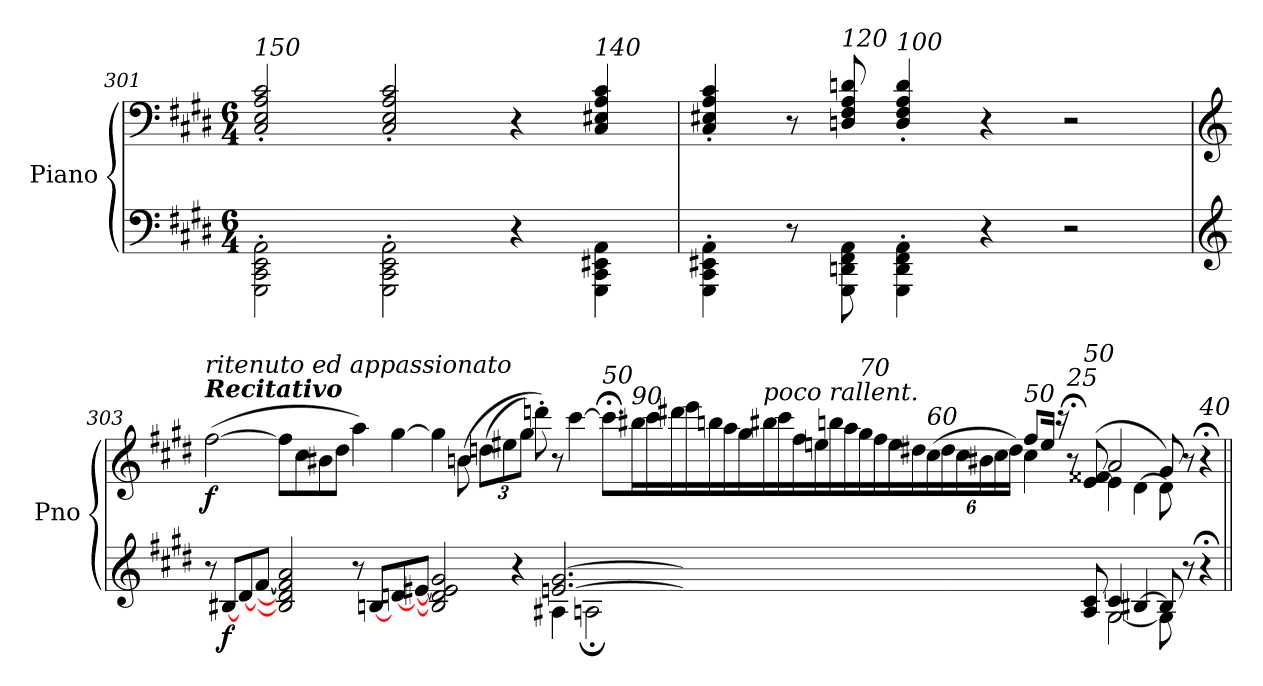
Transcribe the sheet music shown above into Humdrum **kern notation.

**kern	**kern	**dynam
*part1	*part1	*part1
*staff2	*staff1	*staff1/2
*I"Piano	*	*
*I'Pno	*	*
*clefF4	*clefF4	*
*k[f#c#g#d#]	*k[f#c#g#d#]	*
*M6/4	*M6/4	*
=301	=301	=301
!	!LO:TX:a:i:t=150	!
2GGG#\' 2CC#\' 2EE\' 2AA\'	2C#/' 2E/' 2A/' 2c#/'	.
2GGG#\' 2CC#\' 2EE\' 2AA\'	2C#/' 2E/' 2A/' 2c#/'	.
4r	4r	.
!	!LO:TX:a:i:t=140	!
4GGG#\ 4CC#\ 4EE#X\ 4AA\	4C#/ 4E#X/ 4A/ 4c#/	.
=302	=302	=302
4GGG#\' 4CC#\' 4EE#X\' 4AA\'	4C#/' 4E#X/' 4A/' 4c#/'	.
8r	8r	.
!	!LO:TX:a:i:t=120	!
8GGG#\ 8DDn\ 8FF#\ 8AA\	8Dn/ 8F#/ 8A/ 8dn/	.
!	!LO:TX:a:i:t=100	!
4GGG#\' 4DD\' 4FF#\' 4AA\'	4D/' 4F#/' 4A/' 4d/'	.
4r	4r	.
2r	2r	.
!!LO:LB:g=z
=303	=303	=303
*clefG2	*clefG2	*
*^	*^	*
!	!	!LO:TX:a:Bi:t=Recitativo	!	!
!	!	!LO:TX:a:i:t=ritenuto ed appassionato	!	!
!	!	!	!	!LO:DY:b
8r	4ryy	(>[2ff#!\	8ryy	f
!	!	!	!	!LO:DY:b=2
*	*	*v	*v	*
[8B#X!/L	.	.	f
*v	*v	*	*
[8d#!/	.	.
[8f#!/J	.	.
2B#!/] 2d#!/] 2f#!/] 2a!/	8ff#!\L]	.
.	8cc#!\	.
.	8b#X!\	.
.	8dd#!\J	.
8r	4aa!\)	.
[8Bn!/L	.	.
[8dn!/	[4gg#!\	.
[8e#X!/J	.	.
2B!/] 2d!/] 2e#!/] 2g#!/	4gg#!\]	.
.	(>8bn!\	.
*	*Xbrackettup	*
.	(>12ddn!\L	.
.	12ee#X!\	.
4r	.	.
.	12gg#!\J)	.
.	8dddn'!\)	.
*^	*	*
[2.en!/ [2.g#!/	4A#X!\	8r	.
.	.	[4ccc#!\	.
.	2An;<!\	.	.
!	!	!LO:TX:a:i:t=50	!
.	.	8.ccc#;<!\L]	.
!	!	!LO:TX:a:i:t=90	!
.	.	16bb#X!\L	.
.	.	16ccc#!\	.
.	.	16ddd#X!\	.
1.e!yy] 1.g#!yy]	8ryy	16eee!\	.
.	.	16bbn!\	.
*v	*v	*	*
.	16aa!\	.
.	16gg#!\	.
!	!LO:TX:a:i:t=poco rallent.	!
.	16bb#X!\	.
.	16ccc#!\	.
.	16ff#!\	.
.	16een!\	.
.	16bbn!\	.
.	16aa!\	.
!	!LO:TX:a:i:t=70	!
.	16gg#!\	.
.	16ff#!\	.
.	16ee!\	.
.	16dd#X!\	.
!	!LO:TX:a:i:t=60	!
.	(>24cc#!\	.
.	24dd#!\	.
.	24cc#!\	.
.	24b#X!\	.
.	24cc#!\	.
.	24dd#!\JJ)	.
*	*^	*
!	!LO:TX:a:i:t=50	!	!
.	8ff#:!/L	4cc#!\	.
.	16ee!/Jk	.	.
.	16r	.	.
!	!LO:TX:a:i:t=25	!	!
.	8r;<	4ryy	.
!	!LO:TX:a:i:t=50	!	!
8A!/ [8c#!/	(>[8e!/ 8f##X!/	.	.
*^	*	*	*
4c#!/]	[2G#!\	4e!\]	2a!/	.
[4B#X!/	.	[4d#!\	.	.
8B#!/]	8G#!\]	8d#!\]	8g#!/)	.
8r	4.ryy	8r	4.ryy	.
!	!	!LO:TX:a:i:t=40	!	!
4r;<	.	4r;<	.	.
*v	*v	*	*	*
*	*v	*v	*
=||	=||	=||
*-	*-	*-
